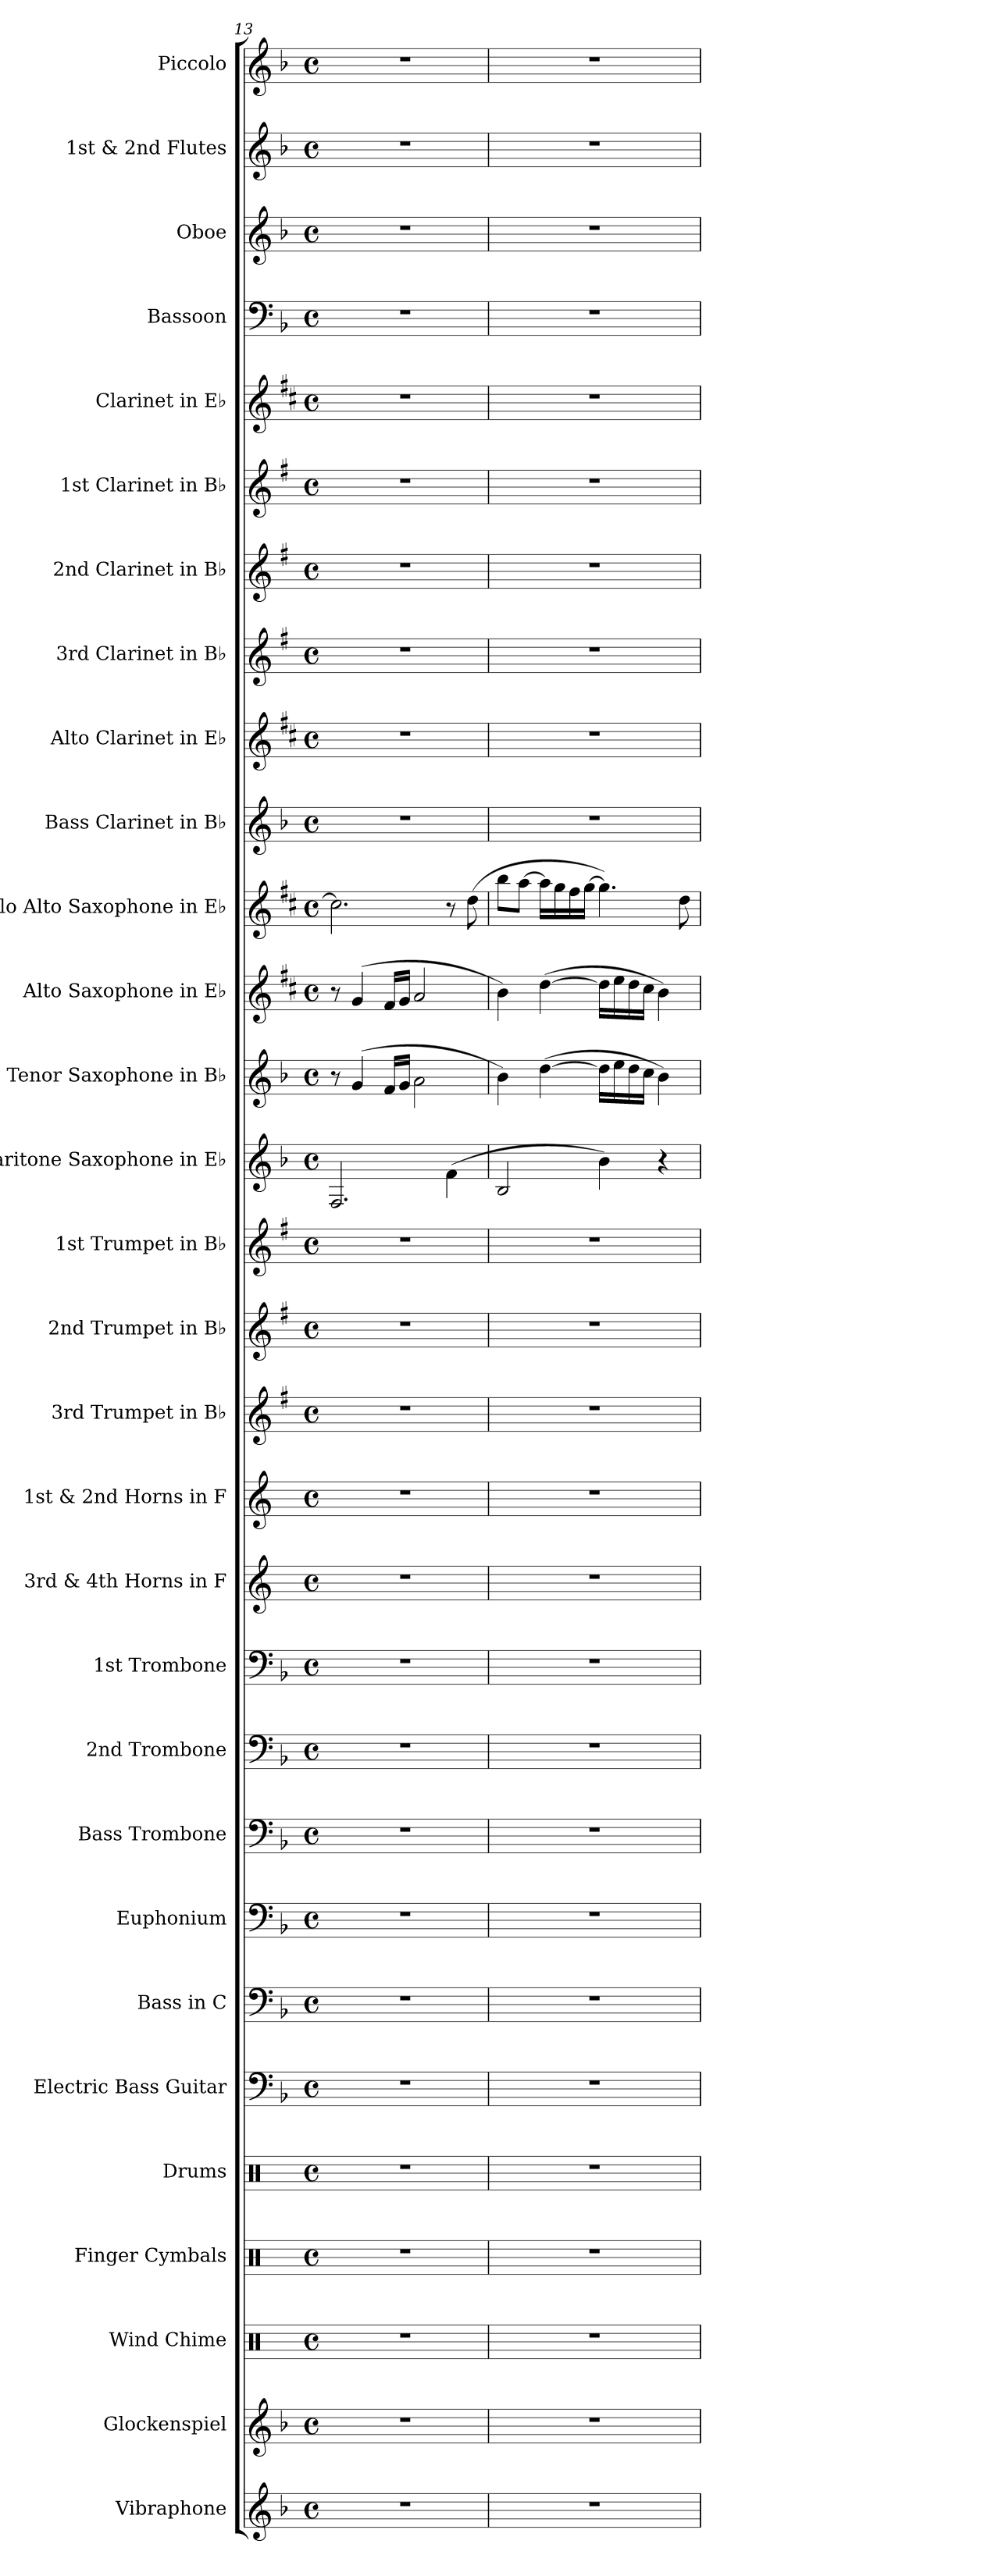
**kern	**kern	**kern	**kern	**kern	**kern	**kern	**kern	**kern	**kern	**kern	**kern	**kern	**kern	**kern	**kern	**kern	**kern	**kern	**kern	**kern	**kern	**kern	**kern	**kern	**kern	**kern	**kern	**kern	**kern
*part30	*part29	*part28	*part27	*part26	*part25	*part24	*part23	*part22	*part21	*part20	*part19	*part18	*part17	*part16	*part15	*part14	*part13	*part12	*part11	*part10	*part9	*part8	*part7	*part6	*part5	*part4	*part3	*part2	*part1
*staff30	*staff29	*staff28	*staff27	*staff26	*staff25	*staff24	*staff23	*staff22	*staff21	*staff20	*staff19	*staff18	*staff17	*staff16	*staff15	*staff14	*staff13	*staff12	*staff11	*staff10	*staff9	*staff8	*staff7	*staff6	*staff5	*staff4	*staff3	*staff2	*staff1
*I"Vibraphone	*I"Glockenspiel	*I"Wind Chime	*I"Finger Cymbals	*I"Drums	*I"Electric Bass Guitar	*I"Bass in C	*I"Euphonium	*I"Bass Trombone	*I"2nd Trombone	*I"1st Trombone	*I"3rd &amp; 4th Horns in F	*I"1st &amp; 2nd Horns in F	*I"3rd Trumpet in B♭	*I"2nd Trumpet in B♭	*I"1st Trumpet in B♭	*I"Baritone Saxophone in E♭	*I"Tenor Saxophone in B♭	*I"Alto  Saxophone in E♭	*I"Solo Alto Saxophone in E♭	*I"Bass Clarinet in B♭	*I"Alto Clarinet in E♭	*I"3rd Clarinet in B♭	*I"2nd Clarinet in B♭	*I"1st Clarinet in B♭	*I"Clarinet in E♭	*I"Bassoon	*I"Oboe	*I"1st &amp; 2nd Flutes	*I"Piccolo
*I'Vib.	*I'Glock.	*I'W.Chime	*I'F.Cymb.	*I'Drs.	*I'E.Bass.	*I'Bass	*I'Euph.	*I'B.Trb.	*I'2 Trb.	*I'1 Trb.	*I'3&amp;4 Hrns.	*I'1&amp;2 Hrns.	*I'3 Trp.	*I'2 Trp.	*I'1 Trp.	*I'B.Sax.	*I'T.Sax.	*I'A.Sax.	*I'Solo A.Sax.	*I'B.Cl.	*I'A.Cl.	*I'3 Cl.	*I'2 Cl.	*I'1 Cl.	*	*I'Bsn.	*I'Ob.	*I'1&amp;2 Fls.	*I'Picc.
*clefG2	*clefG2	*clefX	*clefX	*clefX	*clefF4	*clefF4	*clefF4	*clefF4	*clefF4	*clefF4	*clefG2	*clefG2	*clefG2	*clefG2	*clefG2	*clefG2	*clefG2	*clefG2	*clefG2	*clefG2	*clefG2	*clefG2	*clefG2	*clefG2	*clefG2	*clefF4	*clefG2	*clefG2	*clefG2
*	*ITrd-14c-24	*	*	*	*ITrd7c12	*	*	*	*	*	*ITrd4c7	*ITrd4c7	*ITrd1c2	*ITrd1c2	*ITrd1c2	*ITrd12c21	*ITrd8c14	*ITrd5c9	*ITrd5c9	*ITrd8c14	*ITrd5c9	*ITrd1c2	*ITrd1c2	*ITrd1c2	*ITrd-2c-3	*	*	*	*ITrd-7c-12
*k[b-]	*k[b-]	*k[]	*k[]	*k[]	*k[b-]	*k[b-]	*k[b-]	*k[b-]	*k[b-]	*k[b-]	*k[b-]	*k[b-]	*k[b-]	*k[b-]	*k[b-]	*k[b-]	*k[b-]	*k[b-]	*k[b-]	*k[b-]	*k[b-]	*k[b-]	*k[b-]	*k[b-]	*k[b-]	*k[b-]	*k[b-]	*k[b-]	*k[b-]
*M4/4	*M4/4	*M4/4	*M4/4	*M4/4	*M4/4	*M4/4	*M4/4	*M4/4	*M4/4	*M4/4	*M4/4	*M4/4	*M4/4	*M4/4	*M4/4	*M4/4	*M4/4	*M4/4	*M4/4	*M4/4	*M4/4	*M4/4	*M4/4	*M4/4	*M4/4	*M4/4	*M4/4	*M4/4	*M4/4
*met(c)	*met(c)	*met(c)	*met(c)	*met(c)	*met(c)	*met(c)	*met(c)	*met(c)	*met(c)	*met(c)	*met(c)	*met(c)	*met(c)	*met(c)	*met(c)	*met(c)	*met(c)	*met(c)	*met(c)	*met(c)	*met(c)	*met(c)	*met(c)	*met(c)	*met(c)	*met(c)	*met(c)	*met(c)	*met(c)
=13	=13	=13	=13	=13	=13	=13	=13	=13	=13	=13	=13	=13	=13	=13	=13	=13	=13	=13	=13	=13	=13	=13	=13	=13	=13	=13	=13	=13	=13
1r	1r	1r	1r	1r	1r	1r	1r	1r	1r	1r	1r	1r	1r	1r	1r	2.FF/	8r	8r	2.e-\]	1r	1r	1r	1r	1r	1r	1r	1r	1r	1r
.	.	.	.	.	.	.	.	.	.	.	.	.	.	.	.	.	(4G/	(>4B-/	.	.	.	.	.	.	.	.	.	.	.
.	.	.	.	.	.	.	.	.	.	.	.	.	.	.	.	.	16F/LL	16A/LL	.	.	.	.	.	.	.	.	.	.	.
.	.	.	.	.	.	.	.	.	.	.	.	.	.	.	.	.	16G/JJ	16B-/JJ	.	.	.	.	.	.	.	.	.	.	.
.	.	.	.	.	.	.	.	.	.	.	.	.	.	.	.	.	2A\	2c/	.	.	.	.	.	.	.	.	.	.	.
.	.	.	.	.	.	.	.	.	.	.	.	.	.	.	.	(4F\	.	.	8r	.	.	.	.	.	.	.	.	.	.
.	.	.	.	.	.	.	.	.	.	.	.	.	.	.	.	.	.	.	(8f\	.	.	.	.	.	.	.	.	.	.
=14	=14	=14	=14	=14	=14	=14	=14	=14	=14	=14	=14	=14	=14	=14	=14	=14	=14	=14	=14	=14	=14	=14	=14	=14	=14	=14	=14	=14	=14
1r	1r	1r	1r	1r	1r	1r	1r	1r	1r	1r	1r	1r	1r	1r	1r	2BB-/	4B-\)	4d\)	8dd\L	1r	1r	1r	1r	1r	1r	1r	1r	1r	1r
.	.	.	.	.	.	.	.	.	.	.	.	.	.	.	.	.	.	.	[8cc\J	.	.	.	.	.	.	.	.	.	.
.	.	.	.	.	.	.	.	.	.	.	.	.	.	.	.	.	([4d\	([4f\	16cc\LL]	.	.	.	.	.	.	.	.	.	.
.	.	.	.	.	.	.	.	.	.	.	.	.	.	.	.	.	.	.	16b-\	.	.	.	.	.	.	.	.	.	.
.	.	.	.	.	.	.	.	.	.	.	.	.	.	.	.	.	.	.	16a\	.	.	.	.	.	.	.	.	.	.
.	.	.	.	.	.	.	.	.	.	.	.	.	.	.	.	.	.	.	[16b-\JJ	.	.	.	.	.	.	.	.	.	.
.	.	.	.	.	.	.	.	.	.	.	.	.	.	.	.	4B-\)	16d\LL]	16f\LL]	4.b-\])	.	.	.	.	.	.	.	.	.	.
.	.	.	.	.	.	.	.	.	.	.	.	.	.	.	.	.	16e\	16g\	.	.	.	.	.	.	.	.	.	.	.
.	.	.	.	.	.	.	.	.	.	.	.	.	.	.	.	.	16d\	16f\	.	.	.	.	.	.	.	.	.	.	.
.	.	.	.	.	.	.	.	.	.	.	.	.	.	.	.	.	16c\JJ	16e\JJ	.	.	.	.	.	.	.	.	.	.	.
.	.	.	.	.	.	.	.	.	.	.	.	.	.	.	.	4r	4B-\)	4d\)	.	.	.	.	.	.	.	.	.	.	.
.	.	.	.	.	.	.	.	.	.	.	.	.	.	.	.	.	.	.	8f\	.	.	.	.	.	.	.	.	.	.
=	=	=	=	=	=	=	=	=	=	=	=	=	=	=	=	=	=	=	=	=	=	=	=	=	=	=	=	=	=
*-	*-	*-	*-	*-	*-	*-	*-	*-	*-	*-	*-	*-	*-	*-	*-	*-	*-	*-	*-	*-	*-	*-	*-	*-	*-	*-	*-	*-	*-
